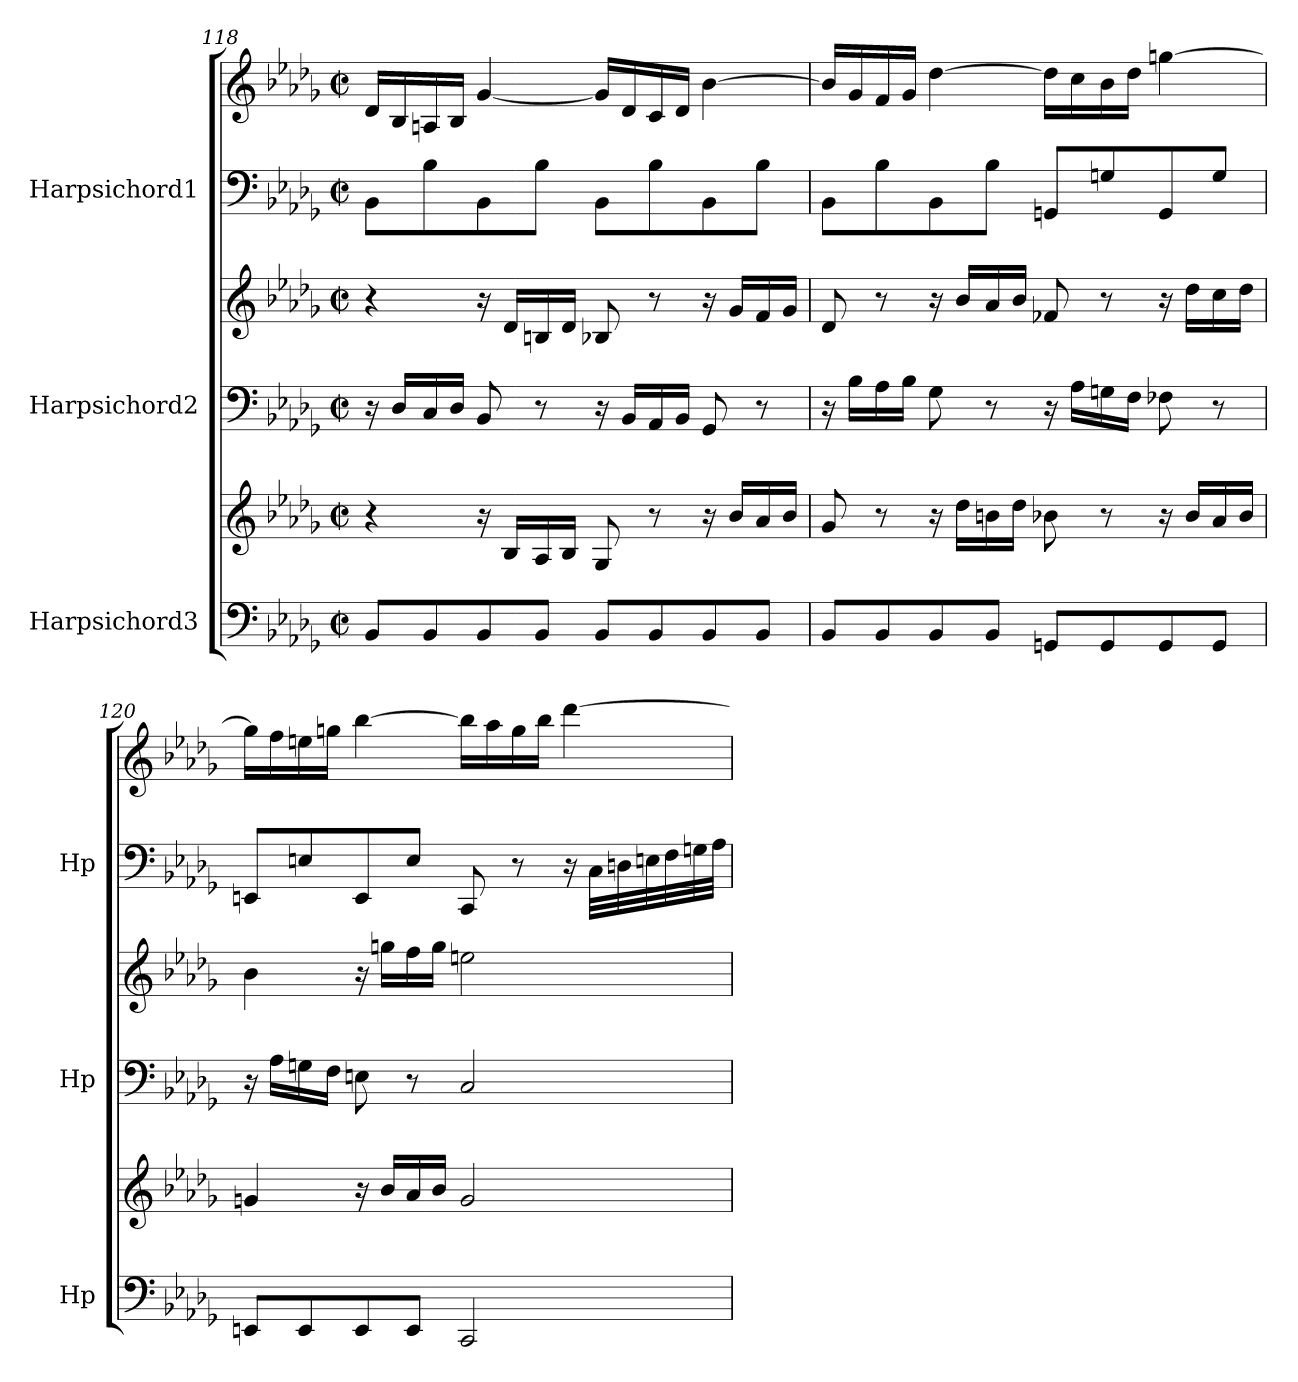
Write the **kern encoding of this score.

**kern	**kern	**kern	**kern	**kern	**kern
*part3	*part3	*part2	*part2	*part1	*part1
*staff6	*staff5	*staff4	*staff3	*staff2	*staff1
*I"Harpsichord3	*	*I"Harpsichord2	*	*I"Harpsichord1	*
*I'Hp	*	*I'Hp	*	*I'Hp	*
*clefF4	*clefG2	*clefF4	*clefG2	*clefF4	*clefG2
*k[b-e-a-d-g-]	*k[b-e-a-d-g-]	*k[b-e-a-d-g-]	*k[b-e-a-d-g-]	*k[b-e-a-d-g-]	*k[b-e-a-d-g-]
*M4/4	*M4/4	*M4/4	*M4/4	*M4/4	*M4/4
*met(c|)	*met(c|)	*met(c|)	*met(c|)	*met(c|)	*met(c|)
=118	=118	=118	=118	=118	=118
8BB-/L	4r	16r	4r	8BB-\L	16d-/LL
.	.	16D-/LL	.	.	16B-/
8BB-/	.	16C/	.	8B-\	16An/
.	.	16D-/JJ	.	.	16B-/JJ
8BB-/	16r	8BB-/	16r	8BB-\	[4g-/
.	16B-/LL	.	16d-/LL	.	.
8BB-/J	16A-/	8r	16Bn/	8B-\J	.
.	16B-/JJ	.	16d-/JJ	.	.
8BB-/L	8G-/	16r	8B-X/	8BB-\L	16g-/LL]
.	.	16BB-/LL	.	.	16d-/
8BB-/	8r	16AA-/	8r	8B-\	16c/
.	.	16BB-/JJ	.	.	16d-/JJ
8BB-/	16r	8GG-/	16r	8BB-\	[4b-\
.	16b-/LL	.	16g-/LL	.	.
8BB-/J	16a-/	8r	16f/	8B-\J	.
.	16b-/JJ	.	16g-/JJ	.	.
!!LO:LB:g=z
=119	=119	=119	=119	=119	=119
8BB-/L	8g-/	16r	8d-/	8BB-\L	16b-/LL]
.	.	16B-\LL	.	.	16g-/
8BB-/	8r	16A-\	8r	8B-\	16f/
.	.	16B-\JJ	.	.	16g-/JJ
8BB-/	16r	8G-\	16r	8BB-\	[4dd-\
.	16dd-\LL	.	16b-/LL	.	.
8BB-/J	16bn\	8r	16a-/	8B-\J	.
.	16dd-\JJ	.	16b-/JJ	.	.
8GGn/L	8b-X\	16r	8f-X/	8GGn/L	16dd-\LL]
.	.	16A-\LL	.	.	16cc\
8GG/	8r	16Gn\	8r	8Gn/	16b-\
.	.	16F\JJ	.	.	16dd-\JJ
8GG/	16r	8F-X\	16r	8GG/	[4ggn\
.	16b-/LL	.	16dd-\LL	.	.
8GG/J	16a-/	8r	16cc\	8G/J	.
.	16b-/JJ	.	16dd-\JJ	.	.
=120	=120	=120	=120	=120	=120
8EEn/L	4gn/	16r	4b-\	8EEn/L	16gg\LL]
.	.	16A-\LL	.	.	16ff\
8EE/	.	16Gn\	.	8En/	16een\
.	.	16F\JJ	.	.	16ggn\JJ
8EE/	16r	8En\	16r	8EE/	[4bb-\
.	16b-/LL	.	16ggn\LL	.	.
8EE/J	16a-/	8r	16ff\	8E/J	.
.	16b-/JJ	.	16gg\JJ	.	.
2CC/	2g/	2C/	2een\	8CC/	16bb-\LL]
.	.	.	.	.	16aa-\
.	.	.	.	8r	16gg\
.	.	.	.	.	16bb-\JJ
.	.	.	.	16r	[4ddd-\
.	.	.	.	32C\LLL	.
.	.	.	.	32Dn\	.
.	.	.	.	32En\	.
.	.	.	.	32F\	.
.	.	.	.	32Gn\	.
.	.	.	.	32A-\JJJ	.
=	=	=	=	=	=
*-	*-	*-	*-	*-	*-
